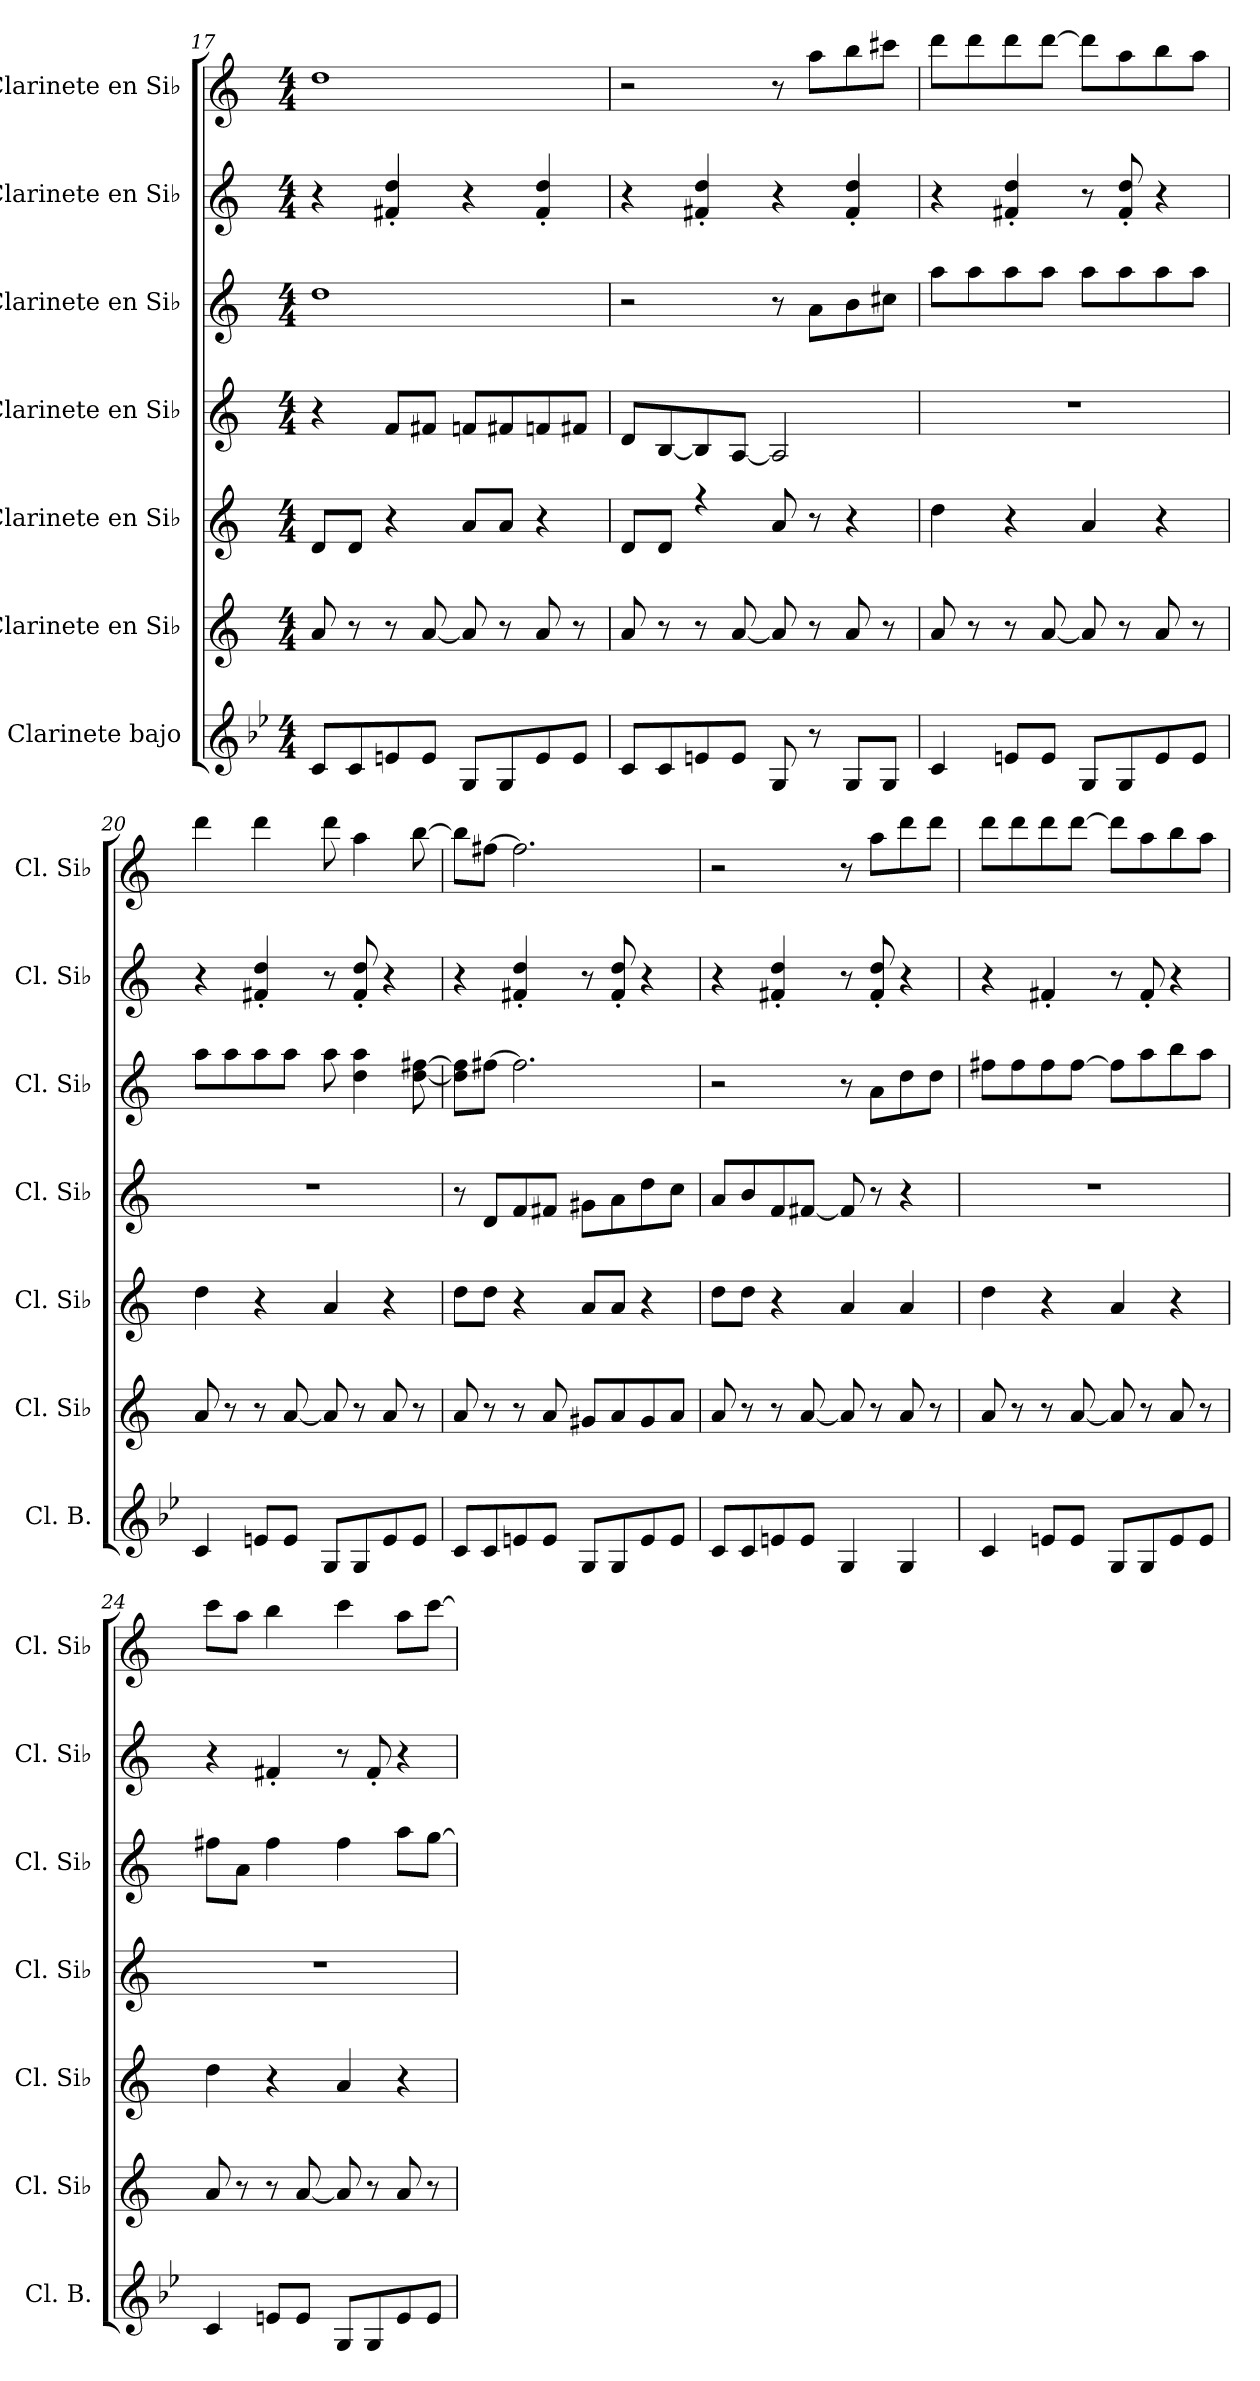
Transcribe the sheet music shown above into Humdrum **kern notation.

**kern	**kern	**kern	**kern	**kern	**kern	**kern
*part7	*part6	*part5	*part4	*part3	*part2	*part1
*staff7	*staff6	*staff5	*staff4	*staff3	*staff2	*staff1
*I"Clarinete bajo	*I"Clarinete en Si♭	*I"Clarinete en Si♭	*I"Clarinete en Si♭	*I"Clarinete en Si♭	*I"Clarinete en Si♭	*I"Clarinete en Si♭
*I'Cl. B.	*I'Cl. Si♭	*I'Cl. Si♭	*I'Cl. Si♭	*I'Cl. Si♭	*I'Cl. Si♭	*I'Cl. Si♭
!!LO:PB:g=z
*clefG2	*clefG2	*clefG2	*clefG2	*clefG2	*clefG2	*clefG2
*ITrd8c14	*ITrd1c2	*ITrd1c2	*ITrd1c2	*ITrd1c2	*ITrd1c2	*ITrd1c2
*k[b-e-]	*k[b-e-]	*k[b-e-]	*k[b-e-]	*k[b-e-]	*k[b-e-]	*k[b-e-]
*M4/4	*M4/4	*M4/4	*M4/4	*M4/4	*M4/4	*M4/4
=17	=17	=17	=17	=17	=17	=17
8C/L	8g/	8c/L	4r	1cc	4r	1cc
8C/	8r	8c/J	.	.	.	.
8En/	8r	4r	8e-/L	.	4en/' 4cc/'	.
8E/J	[8g/	.	8en/J	.	.	.
8GG/L	8g/]	8g/L	8e-X/L	.	4r	.
8GG/	8r	8g/J	8en/	.	.	.
8E/	8g/	4r	8e-X/	.	4e/' 4cc/'	.
8E/J	8r	.	8en/J	.	.	.
=18	=18	=18	=18	=18	=18	=18
8C/L	8g/	8c/L	8c/L	2r	4r	2r
8C/	8r	8c/J	[8A/	.	.	.
8En/	8r	4rff	8A/]	.	4en/' 4cc/'	.
8E/J	[8g/	.	[8G/J	.	.	.
8GG/	8g/]	8g/	2G/]	8r	4r	8r
8r	8r	8r	.	8g\L	.	8gg\L
8GG/L	8g/	4r	.	8a\	4e/' 4cc/'	8aa\
8GG/J	8r	.	.	8bn\J	.	8bbn\J
=19	=19	=19	=19	=19	=19	=19
4C/	8g/	4cc\	1r	8gg\L	4r	8ccc\L
.	8r	.	.	8gg\	.	8ccc\
8En/L	8r	4r	.	8gg\	4en/' 4cc/'	8ccc\
8E/J	[8g/	.	.	8gg\J	.	[8ccc\J
8GG/L	8g/]	4g/	.	8gg\L	8r	8ccc\L]
8GG/	8r	.	.	8gg\	8e/' 8cc/'	8gg\
8E/	8g/	4r	.	8gg\	4r	8aa\
8E/J	8r	.	.	8gg\J	.	8gg\J
=20	=20	=20	=20	=20	=20	=20
4C/	8g/	4cc\	1r	8gg\L	4r	4ccc\
.	8r	.	.	8gg\	.	.
8En/L	8r	4r	.	8gg\	4en/' 4cc/'	4ccc\
8E/J	[8g/	.	.	8gg\J	.	.
8GG/L	8g/]	4g/	.	8gg\	8r	8ccc\
8GG/	8r	.	.	4cc\ 4gg\	8e/' 8cc/'	4gg\
8E/	8g/	4r	.	.	4r	.
8E/J	8r	.	.	[8cc\ [8een\	.	[8aa\
!!LO:LB:g=z
=21	=21	=21	=21	=21	=21	=21
8C/L	8g/	8cc\L	8r	8cc\] 8ee\]L	4r	8aa\L]
8C/	8r	8cc\J	8c/L	[8een\J	.	[8een\J
8En/	8r	4r	8e-/	2.ee\]	4en/' 4cc/'	2.ee\]
8E/J	8g/	.	8en/J	.	.	.
8GG/L	8f#X/L	8g/L	8f#X\L	.	8r	.
8GG/	8g/	8g/J	8g\	.	8e/' 8cc/'	.
8E/	8f#/	4r	8cc\	.	4r	.
8E/J	8g/J	.	8b-\J	.	.	.
=22	=22	=22	=22	=22	=22	=22
8C/L	8g/	8cc\L	8g/L	2r	4r	2r
8C/	8r	8cc\J	8a/	.	.	.
8En/	8r	4r	8e-/	.	4en/' 4cc/'	.
8E/J	[8g/	.	[8en/J	.	.	.
4GG/	8g/]	4g/	8e/]	8r	8r	8r
.	8r	.	8r	8g\L	8e/' 8cc/'	8gg\L
4GG/	8g/	4g/	4r	8cc\	4r	8ccc\
.	8r	.	.	8cc\J	.	8ccc\J
=23	=23	=23	=23	=23	=23	=23
4C/	8g/	4cc\	1r	8een\L	4r	8ccc\L
.	8r	.	.	8ee\	.	8ccc\
8En/L	8r	4r	.	8ee\	4en'/	8ccc\
8E/J	[8g/	.	.	[8ee\J	.	[8ccc\J
8GG/L	8g/]	4g/	.	8ee\L]	8r	8ccc\L]
8GG/	8r	.	.	8gg\	8e'/	8gg\
8E/	8g/	4r	.	8aa\	4r	8aa\
8E/J	8r	.	.	8gg\J	.	8gg\J
=24	=24	=24	=24	=24	=24	=24
4C/	8g/	4cc\	1r	8een\L	4r	8bb-\L
.	8r	.	.	8g\J	.	8gg\J
8En/L	8r	4r	.	4ee\	4en'/	4aa\
8E/J	[8g/	.	.	.	.	.
8GG/L	8g/]	4g/	.	4ee\	8r	4bb-\
8GG/	8r	.	.	.	8e'/	.
8E/	8g/	4r	.	8gg\L	4r	8gg\L
8E/J	8r	.	.	[8ff\J	.	[8bb-\J
=	=	=	=	=	=	=
*-	*-	*-	*-	*-	*-	*-
